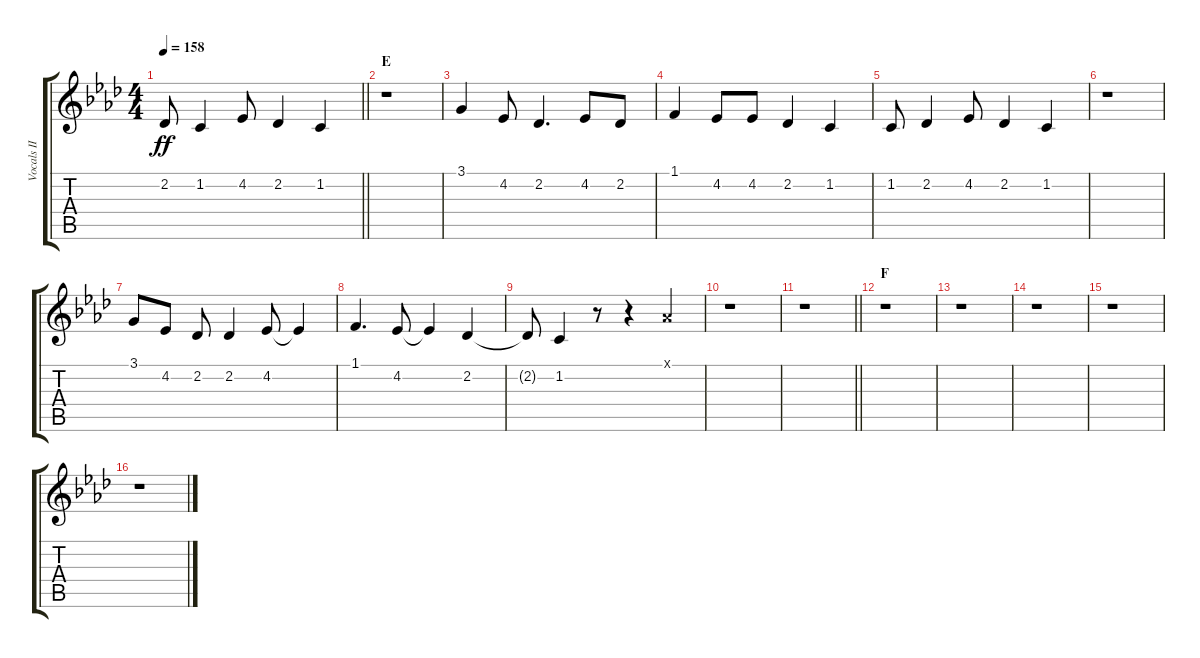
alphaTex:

\track ("Vocals II" "Vocals II") {instrument voiceoohs}
\staff {score tabs}
\tuning (E4 B3 G3 D3 A2 E2) {hide}
\ts (4 4)
\tempo 158
\clef g2
\barLineRight lightlight
\ks ab
2.2{t}.8{dy ff} 1.2.4 4.2.8 2.2.4 1.2.4 |
\section ("" "E")
r.1 |
3.1.4 4.2.8 2.2.4{d} 4.2.8 2.2.8 |
1.1.4 4.2.8 4.2.8 2.2.4 1.2.4 |
1.2.8 2.2.4 4.2.8 2.2.4 1.2.4 |
r.1 |
3.1.8 4.2.8 2.2.8 2.2.4 4.2.8 4.2{t}.4 |
1.1.4{d} 4.2.8 4.2{t}.4 2.2.4 |
2.2{t}.8 1.2.4 r.8 r.4 4.1{x}.4 |
r.1 |
\barLineRight lightlight
r.1 |
\section ("" "F")
r.1 |
r.1 |
r.1 |
r.1 |
r.1
